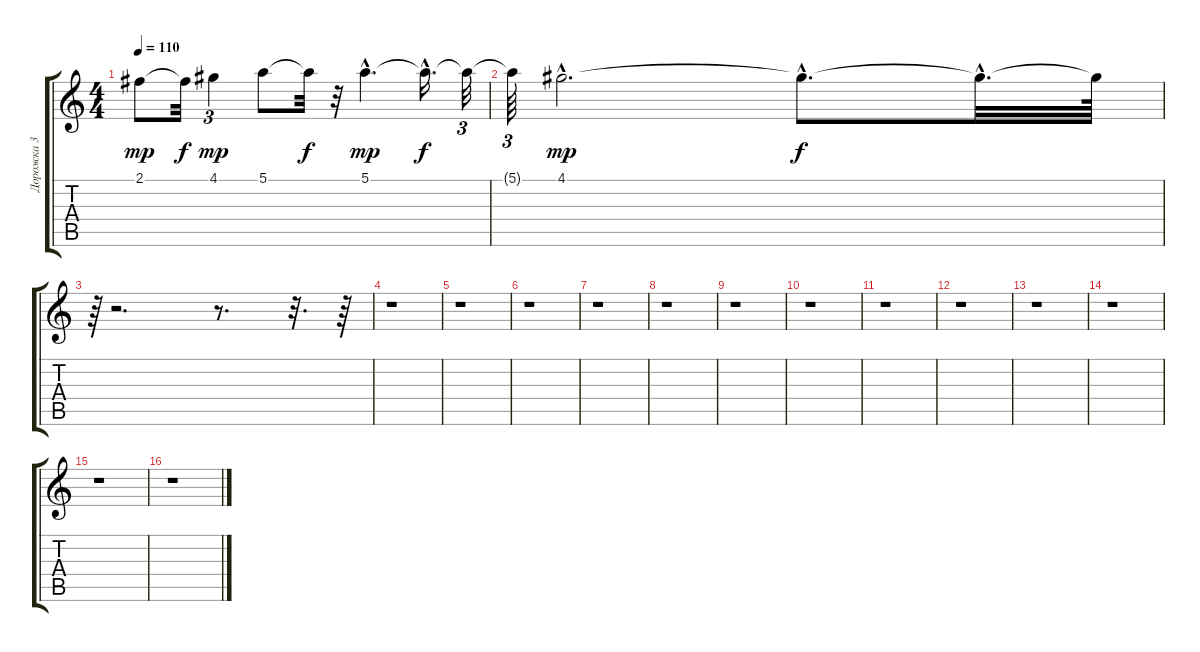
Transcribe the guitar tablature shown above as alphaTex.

\track ("Дорожка 3" "Дорожка 3") {instrument distortionguitar}
\staff {score tabs}
\tuning (E4 B3 G3 D3 A2 E2) {hide}
\ts (4 4)
\tempo 110
\clef g2
\ks c
2.1.8{dy mp} 2.1{t}.32{dy f} 4.1.4{tu (3 2) dy mp} 5.1.8 5.1{t}.32{dy f} r.32 5.1{hac}.4{d dy mp} 5.1{hac t}.16{d dy f} 5.1{t}.32{tu (3 2)} |
5.1{t}.64{tu (3 2)} 4.1{hac}.2{d dy mp} 4.1{hac t}.8{d dy f} 4.1{hac t}.32{d} 4.1{t}.64 |
r.64{tu (3 2)} r.2{d} r.8{d} r.32{d} r.64 |
r.1 |
r.1 |
r.1 |
r.1 |
r.1 |
r.1 |
r.1 |
r.1 |
r.1 |
r.1 |
r.1 |
r.1 |
r.1
